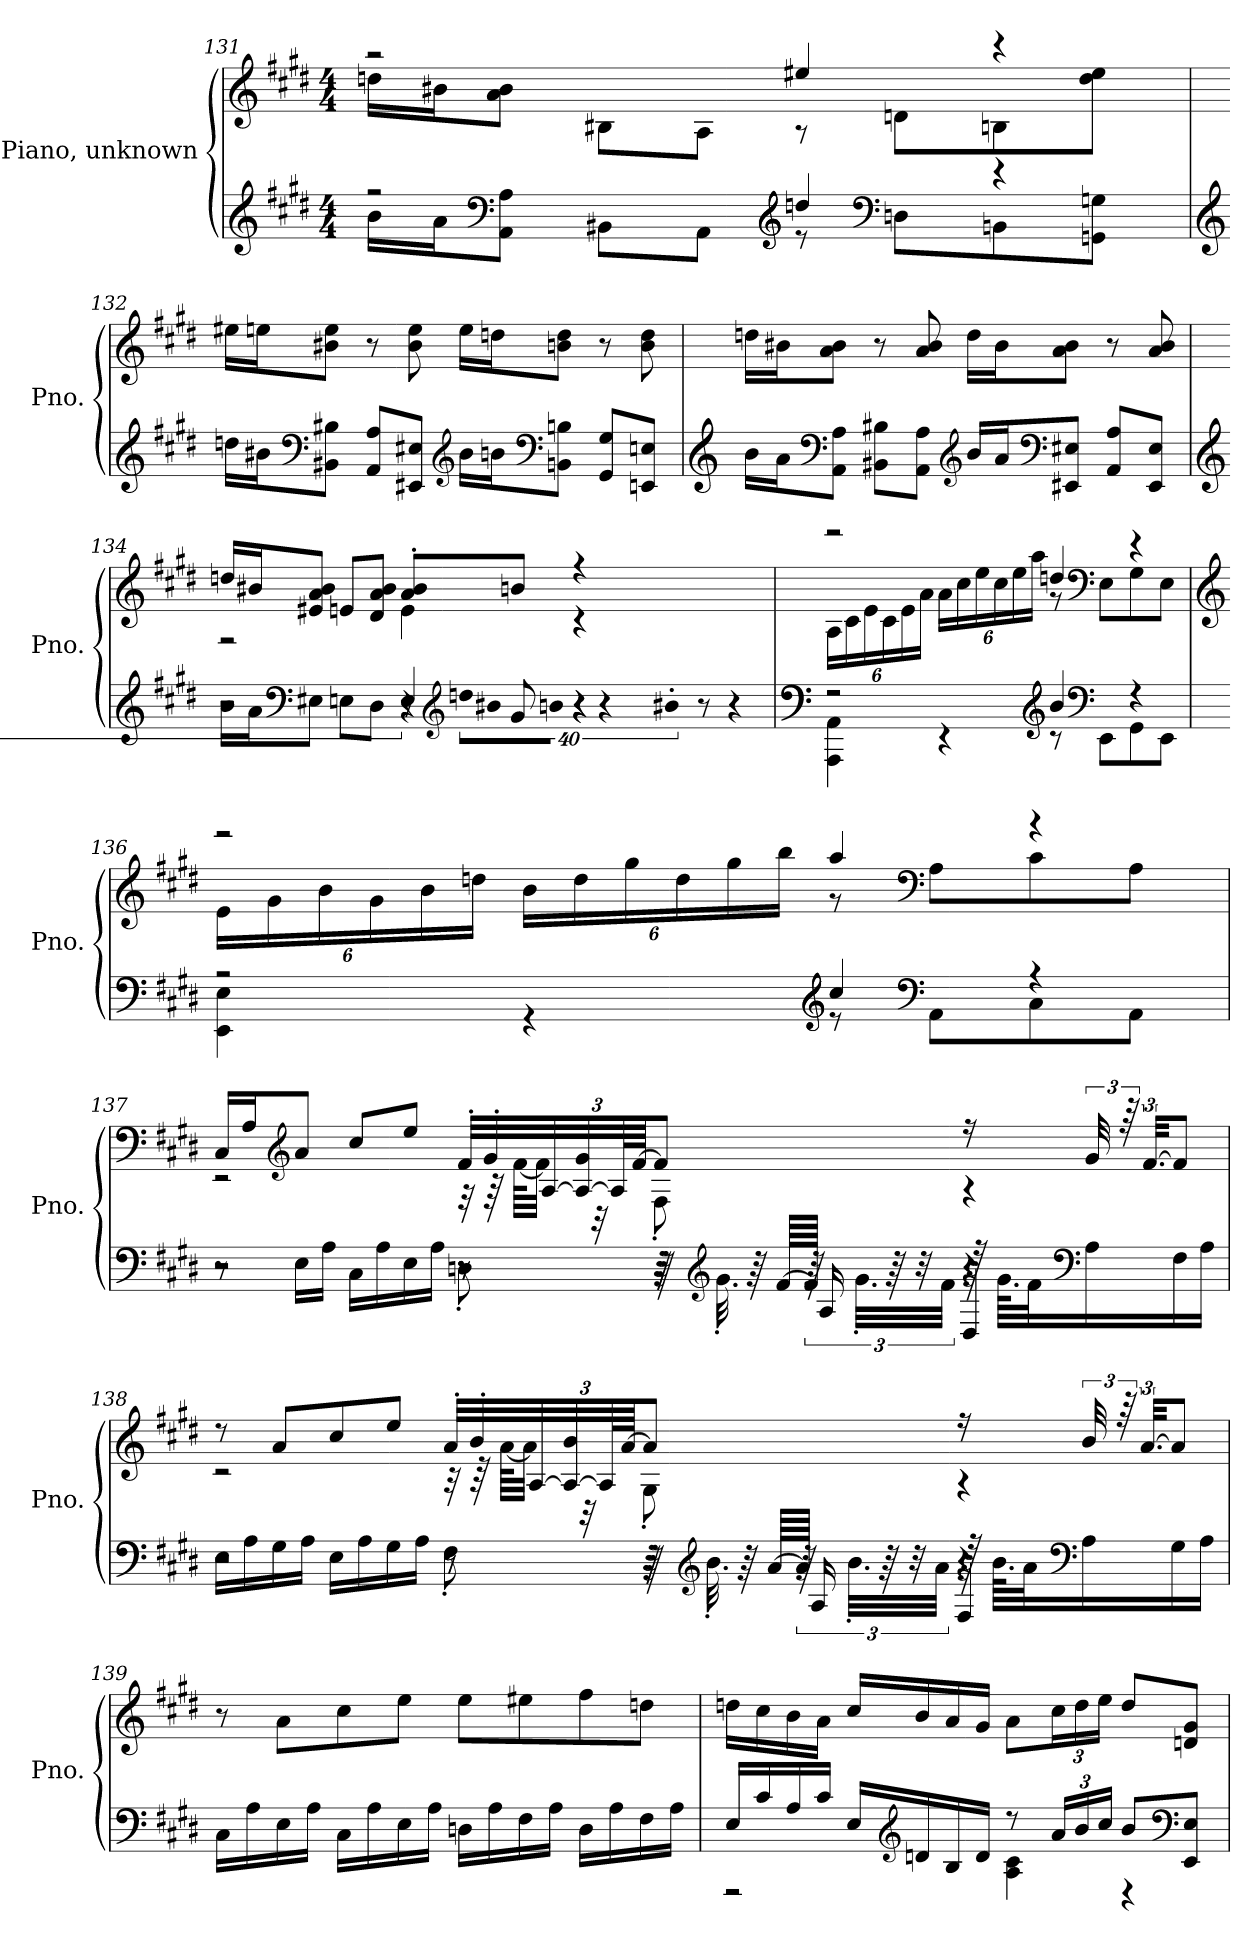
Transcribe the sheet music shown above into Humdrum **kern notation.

**kern	**kern
*part1	*part1
*staff2	*staff1
*I"Piano, unknown	*
*I'Pno.	*
!!LO:PB:g=z
*clefG2	*clefG2
*k[f#c#g#d#]	*k[f#c#g#d#]
*M4/4	*M4/4
=131	=131
*^	*^
2r	16b\LL	2r	16ddn\LL
.	16a\J	.	16b#X\J
*clefF4	*	*	*
.	8AA\ 8A\J	.	8a\ 8b#\J
.	8BB#X\L	.	8B#X\L
.	8AA\J	.	8A\J
*clefG2	*	*	*
4ddn/	8r	4ee#X/	8r
*clefF4	*	*	*
.	8Dn\L	.	8dn\L
4r	8BBn\	4r	8Bn\
.	8GGn\ 8Gn\J	.	8dd\ 8ee#\J
*v	*v	*	*
*	*v	*v
=132	=132
*clefG2	*
16ddn\LL	16ee#X\LL
16b#X\J	16een\J
*clefF4	*
8BB#X\ 8B#X\J	8b#X\ 8ee\J
8AA/ 8A/L	8r
8EE#X/ 8E#X/J	8b#\ 8ee\
*clefG2	*
16b#\LL	16ee\LL
16bn\J	16ddn\J
*clefF4	*
8BBn\ 8Bn\J	8bn\ 8dd\J
8GG#/ 8G#/L	8r
8EEn/ 8En/J	8b\ 8dd\
!!LO:LB:g=z
=133	=133
*clefG2	*
16b\LL	16ddn\LL
16a\J	16b#X\J
*clefF4	*
8AA\ 8A\J	8a\ 8b#\J
8BB#X\ 8B#X\L	8r
8AA\ 8A\J	8a/ 8b#/
*clefG2	*
16b/LL	16dd\LL
16a/J	16b#\J
*clefF4	*
8EE#X/ 8E#X/J	8a\ 8b#\J
8AA/ 8A/L	8r
8EE#/ 8E#/J	8a/ 8b#/
=134	=134
*clefG2	*
*^	*^
*	*^	*	*
2r	16b\LL	2r	16ddn/LL	2r
.	16a\J	.	16b#X/J	.
*clefF4	*	*	*	*
.	8E#X\J	.	8e#X/ 8a/ 8b#/J	.
.	8En\L	.	8en/L	.
.	8D#\J	.	8d#/ 8a/ 8b#/J	.
!	!LO:N:vis=64	!	!	!
8r	960%17r	4E/	8a/' 8b#/'L	4e\
*clefG2	*	*	*	*
!	!LO:N:vis=32	!	!	!
.	640%23ddn\LLL	.	.	.
!	!LO:N:vis=64	!	!	!
.	960%17b#X\L	.	.	.
!	!LO:N:vis=64	!	!	!
.	960%17bn\JJJJ	.	.	.
!	!LO:N:vis=64	!	!	!
.	960%17r	.	.	.
.	1920ryy	.	.	.
!	!LO:N:vis=64	!	!	!
.	960%17b#X'\	.	.	.
8g#/	8r	.	8bn/J	.
4r	4r	4r	4r	4r
*v	*v	*v	*	*
!!LO:LB:g=z	!!
=135	=135	=135
*clefF4	*	*
*^	*	*
*	*	*	*Xbrackettup
2r	4AAA\ 4AA\	2r	24A\LL
.	.	.	24c#\
.	.	.	24e\
.	.	.	24c#\
.	.	.	24e\
.	.	.	24a\JJ
.	4r	.	24a\LL
.	.	.	24cc#\
.	.	.	24ee\
.	.	.	24cc#\
.	.	.	24ee\
.	.	.	24aa\JJ
*clefG2	*	*	*
4b/	8r	4ddn/	8r
*clefF4	*	*clefF4	*
.	8EE\L	.	8E\L
4r	8GG#\	4r	8G#\
.	8EE\J	.	8E\J
=136	=136	=136	=136
*	*	*clefG2	*
2r	4EE\ 4E\	2r	24e\LL
.	.	.	24g#\
.	.	.	24b\
.	.	.	24g#\
.	.	.	24b\
.	.	.	24ddn\JJ
.	4r	.	24b\LL
.	.	.	24dd\
.	.	.	24gg#\
.	.	.	24dd\
.	.	.	24gg#\
.	.	.	24bb\JJ
*clefG2	*	*	*
4cc#/	8r	4aa/	8r
*clefF4	*	*clefF4	*
.	8AA\L	.	8A\L
4r	8C#\	4r	8c#\
.	8AA\J	.	8A\J
!!LO:LB:g=z	!!
=137	=137	=137	=137
*	*^	*	*
2r	8r	2r	16C#/LL	2r
.	.	.	16A/J	.
*	*	*	*clefG2	*
.	16E\LL	.	8a/J	.
.	16A\JJ	.	.	.
.	16C#\LL	.	8cc#/L	.
.	16A\	.	.	.
.	16E\	.	8ee/J	.
.	16A\JJ	.	.	.
8r	8Dn'\	8r	32f#'/LLL	32r
.	.	.	32g#'/	64r
.	.	.	.	[64f#\KLLL
.	.	.	[48A/	32f#\JJJ]
.	.	.	48A/_ 48g#/	.
.	.	.	.	32r
.	.	.	96A/L]	.
.	.	.	[96f#/JJJ	.
32r	64r	16r	8f#/J]	8F#'\
*clefG2	*	*	*	*
.	32.g#'\	.	.	.
64r	.	.	.	.
[64f#/LLLL	.	.	.	.
64f#/JJJJ]	96r	16A/	.	.
.	48.g#'\LLL	.	.	.
64r	.	.	.	.
32r	.	.	.	.
.	48f#\JJJ	.	.	.
4r	128r	4D'/	16r	4r
.	64.g#\KLLL	.	.	.
.	32f#\J	.	.	.
*clefF4	*	*	*	*
*	*	*	*brackettup	*
.	16A\	.	48g#/	.
.	.	.	96r	.
.	.	.	[48.f#/KKL	.
.	16F#\	.	8f#/J]	.
.	16A\JJ	.	.	.
!!LO:LB:g=z	!!
=138	=138	=138	=138	=138
2r	16E\LL	2r	8r	2r
.	16A\	.	.	.
.	16G#\	.	8a/L	.
.	16A\JJ	.	.	.
.	16E\LL	.	8cc#/	.
.	16A\	.	.	.
.	16G#\	.	8ee/J	.
.	16A\JJ	.	.	.
8r	8F#'\	8r	32a'/LLL	32r
.	.	.	32b'/	64r
.	.	.	.	[64a\KLLL
*	*	*	*Xbrackettup	*
.	.	.	[48A/	32a\JJJ]
.	.	.	48A/_ 48b/	.
.	.	.	.	32r
.	.	.	96A/L]	.
.	.	.	[96a/JJJ	.
32r	64r	16r	8a/J]	8G#'\
*clefG2	*	*	*	*
.	32.b'\	.	.	.
64r	.	.	.	.
[64a/LLLL	.	.	.	.
64a/JJJJ]	96r	16A/	.	.
.	48.b'\LLL	.	.	.
64r	.	.	.	.
32r	.	.	.	.
.	48a\JJJ	.	.	.
4r	128r	4F#'/	16r	4r
.	64.b\KLLL	.	.	.
.	32a\J	.	.	.
*clefF4	*	*	*	*
*	*	*	*brackettup	*
.	16A\	.	48b/	.
.	.	.	96r	.
.	.	.	[48.a/KKL	.
.	16G#\	.	8a/J]	.
.	16A\JJ	.	.	.
*v	*v	*v	*	*
*	*v	*v
!!LO:LB:g=z
=139	=139
16C#\LL	8r
16A\	.
16E\	8a\L
16A\JJ	.
16C#\LL	8cc#\
16A\	.
16E\	8ee\J
16A\JJ	.
16Dn\LL	8ee\L
16A\	.
16F#\	8ee#X\
16A\JJ	.
16D\LL	8ff#\
16A\	.
16F#\	8ddn\J
16A\JJ	.
=140	=140
*^	*
16E/LL	2r	16ddn\LL
16c#/	.	16cc#\
16A/	.	16b\
16c#/JJ	.	16a\JJ
16E/LL	.	16cc#/LL
*clefG2	*	*
16dn/	.	16b/
16B/	.	16a/
16d/JJ	.	16g#/JJ
8r	4A\ 4c#\	8a\L
*Xbrackettup	*	*Xbrackettup
24a/LL	.	24cc#\L
24b/	.	24dd\
24cc#/JJ	.	24ee\JJ
8b/L	4r	8dd/L
*clefF4	*	*
8EE/ 8E/J	.	8dn/ 8g#/J
*v	*v	*
=	=
*-	*-
